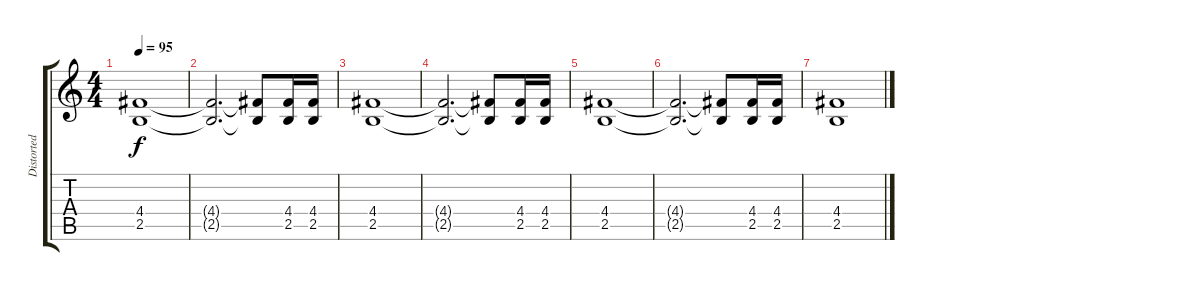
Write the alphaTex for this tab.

\track ("Distorted I" "Distorted ") {instrument distortionguitar}
\staff {score tabs}
\tuning (E4 B3 G3 D3 A2 E2) {hide}
\ts (4 4)
\tempo 95
\clef g2
\ks c
(4.4 2.5).1{dy f} |
(4.4{t} 2.5{t}).2{d} (4.4{t} 2.5{t}).8 (4.4 2.5).16 (4.4 2.5).16 |
(4.4 2.5).1 |
(4.4{t} 2.5{t}).2{d} (4.4{t} 2.5{t}).8 (4.4 2.5).16 (4.4 2.5).16 |
(4.4 2.5).1 |
(4.4{t} 2.5{t}).2{d} (4.4{t} 2.5{t}).8 (4.4 2.5).16 (4.4 2.5).16 |
(4.4 2.5).1
